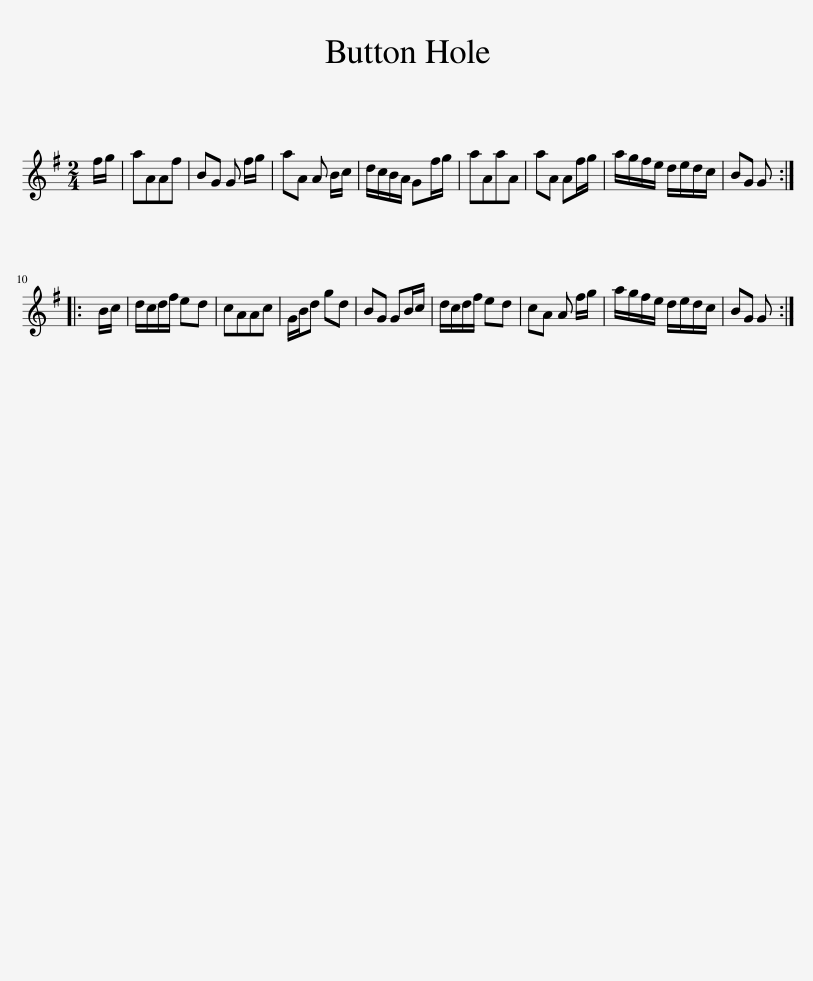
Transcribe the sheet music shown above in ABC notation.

X:1
L:1/8
M:2/4
I:linebreak $
K:G
V:1 treble
V:1
 f/g/ | aAAf | BG G f/g/ | aA A B/c/ | d/c/B/A/ Gf/g/ | %5
 aAaA | aA Af/g/ | a/g/f/e/ d/e/d/c/ | BG G ::$ B/c/ | %10
 d/c/d/f/ ed | cAAc | G/B/d gd | BG GB/c/ | d/c/d/f/ ed | %15
 cA A f/g/ | a/g/f/e/ d/e/d/c/ | BG G :| %18
